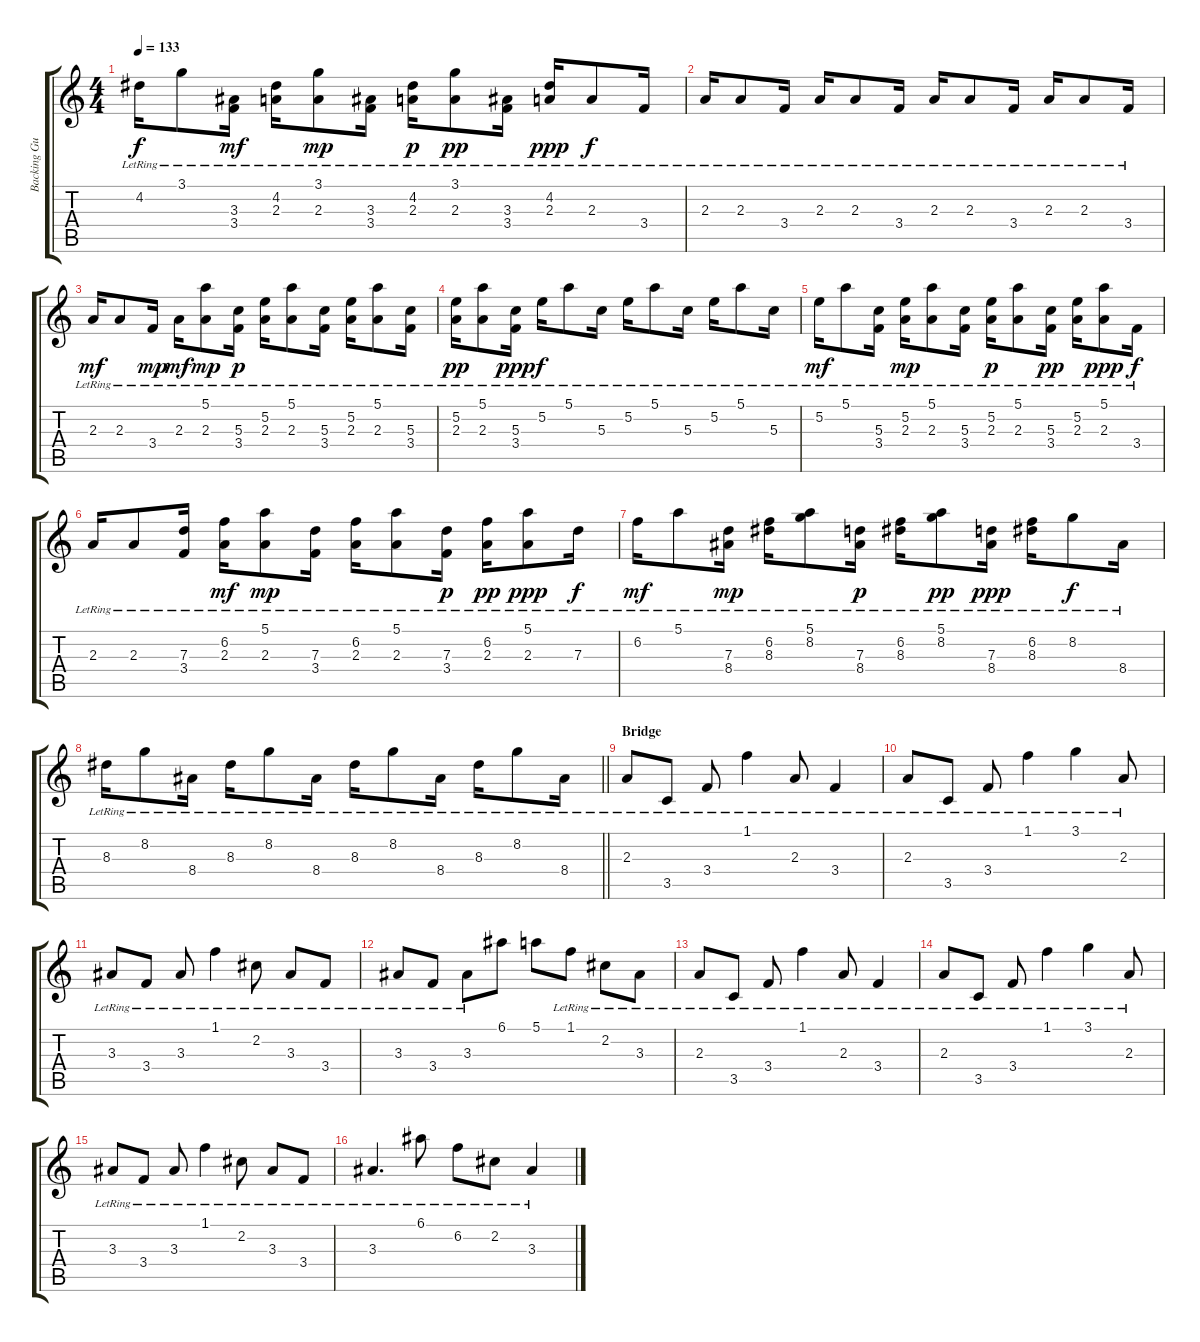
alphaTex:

\track ("Backing Guitar/Guitar 1 Echo" "Backing Gu") {instrument electricguitarjazz}
\staff {score tabs}
\tuning (E4 B3 G3 D3 A2 E2) {hide}
\ts (4 4)
\tempo 133
\clef g2
\ks c
4.2{lr}.16{dy f} 3.1{lr}.8 (3.3{lr} 3.4{lr}).16{dy mf} (4.2{lr} 2.3{lr}).16 (3.1{lr} 2.3{lr}).8{dy mp} (3.3{lr} 3.4{lr}).16 (4.2{lr} 2.3{lr}).16{dy p} (3.1{lr} 2.3{lr}).8{dy pp} (3.3{lr} 3.4{lr}).16 (4.2{lr} 2.3{lr}).16{dy ppp} 2.3{lr}.8{dy f} 3.4{lr}.16 |
2.3{lr}.16 2.3{lr}.8 3.4{lr}.16 2.3{lr}.16 2.3{lr}.8 3.4{lr}.16 2.3{lr}.16 2.3{lr}.8 3.4{lr}.16 2.3{lr}.16 2.3{lr}.8 3.4{lr}.16 |
2.3{lr}.16{dy mf} 2.3{lr}.8 3.4{lr}.16{dy mp} 2.3{lr}.16{dy mf} (5.1{lr} 2.3{lr}).8{dy mp} (5.3{lr} 3.4{lr}).16{dy p} (5.2{lr} 2.3{lr}).16 (5.1{lr} 2.3{lr}).8 (5.3{lr} 3.4{lr}).16 (5.2{lr} 2.3{lr}).16 (5.1{lr} 2.3{lr}).8 (5.3{lr} 3.4{lr}).16 |
(5.2{lr} 2.3{lr}).16{dy pp} (5.1{lr} 2.3{lr}).8 (5.3{lr} 3.4{lr}).16{dy ppp} 5.2{lr}.16{dy f} 5.1{lr}.8 5.3{lr}.16 5.2{lr}.16 5.1{lr}.8 5.3{lr}.16 5.2{lr}.16 5.1{lr}.8 5.3{lr}.16 |
5.2{lr}.16{dy mf} 5.1{lr}.8 (5.3{lr} 3.4{lr}).16 (5.2{lr} 2.3{lr}).16{dy mp} (5.1{lr} 2.3{lr}).8 (5.3{lr} 3.4{lr}).16 (5.2{lr} 2.3{lr}).16{dy p} (5.1{lr} 2.3{lr}).8 (5.3{lr} 3.4{lr}).16{dy pp} (5.2{lr} 2.3{lr}).16 (5.1{lr} 2.3{lr}).8{dy ppp} 3.4{lr}.16{dy f} |
2.3{lr}.16 2.3{lr}.8 (7.3{lr} 3.4{lr}).16 (6.2{lr} 2.3{lr}).16{dy mf} (5.1{lr} 2.3{lr}).8{dy mp} (7.3{lr} 3.4{lr}).16 (6.2{lr} 2.3{lr}).16 (5.1{lr} 2.3{lr}).8 (7.3{lr} 3.4{lr}).16{dy p} (6.2{lr} 2.3{lr}).16{dy pp} (5.1{lr} 2.3{lr}).8{dy ppp} 7.3{lr}.16{dy f} |
6.2{lr}.16{dy mf} 5.1{lr}.8 (7.3{lr} 8.4{lr}).16{dy mp} (6.2{lr} 8.3{lr}).16 (5.1{lr} 8.2{lr}).8 (7.3{lr} 8.4{lr}).16{dy p} (6.2{lr} 8.3{lr}).16 (5.1{lr} 8.2{lr}).8{dy pp} (7.3{lr} 8.4{lr}).16{dy ppp} (6.2{lr} 8.3{lr}).16 8.2{lr}.8{dy f} 8.4{lr}.16 |
\barLineRight lightlight
8.3{lr}.16 8.2{lr}.8 8.4{lr}.16 8.3{lr}.16 8.2{lr}.8 8.4{lr}.16 8.3{lr}.16 8.2{lr}.8 8.4{lr}.16 8.3{lr}.16 8.2{lr}.8 8.4{lr}.16 |
\section ("" "Bridge")
2.3{lr}.8{volume 7 balance 11 instrument electricguitarjazz} 3.5{lr}.8 3.4{lr}.8 1.1{lr}.4 2.3{lr}.8 3.4{lr}.4 |
2.3{lr}.8 3.5{lr}.8 3.4{lr}.8 1.1{lr}.4 3.1{lr}.4 2.3{lr}.8 |
3.3{lr}.8 3.4{lr}.8 3.3{lr}.8 1.1{lr}.4 2.2{lr}.8 3.3{lr}.8 3.4{lr}.8 |
3.3{lr}.8 3.4{lr}.8 3.3{lr}.8 6.1.8 5.1.8 1.1{lr}.8 2.2{lr}.8 3.3{lr}.8 |
2.3{lr}.8 3.5{lr}.8 3.4{lr}.8 1.1{lr}.4 2.3{lr}.8 3.4{lr}.4 |
2.3{lr}.8 3.5{lr}.8 3.4{lr}.8 1.1{lr}.4 3.1{lr}.4 2.3{lr}.8 |
3.3{lr}.8 3.4{lr}.8 3.3{lr}.8 1.1{lr}.4 2.2{lr}.8 3.3{lr}.8 3.4{lr}.8 |
3.3{lr}.4{d} 6.1{lr}.8 6.2{lr}.8 2.2{lr}.8 3.3{lr}.4
